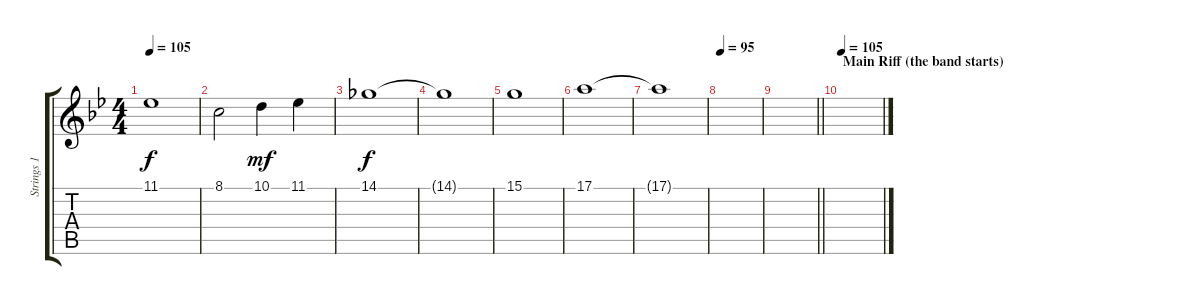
\track ("Strings 1" "Strings 1") {instrument stringensemble1}
\staff {score tabs}
\tuning (E4 B3 G3 D3 A2 E2) {hide}
\ts (4 4)
\tempo 105
\clef g2
\ks bb
11.1.1{dy f volume 9} |
8.1.2 10.1.4{dy mf} 11.1.4 |
14.1.1{dy f} |
14.1{t}.1 |
15.1.1 |
17.1.1 |
17.1{t}.1{volume 16} |
\tempo 95
|
\barLineRight lightlight
|
\section ("" "Main Riff (the band starts)")
\tempo 105
